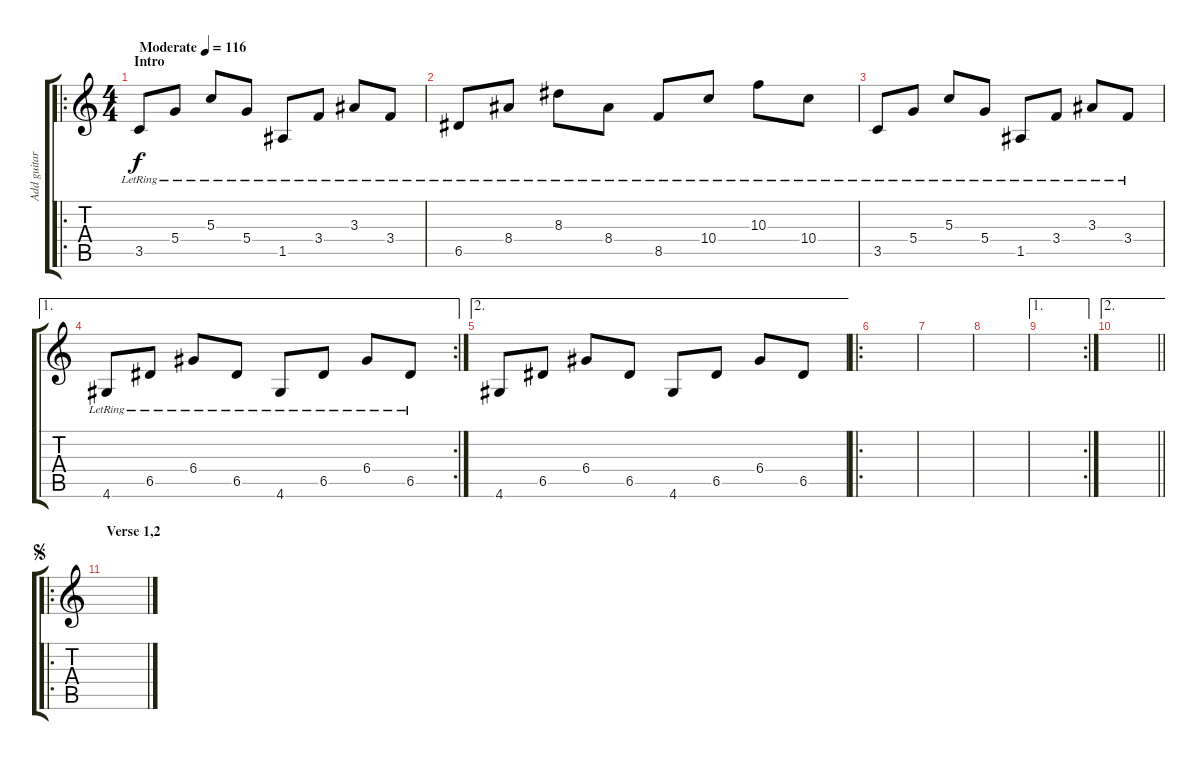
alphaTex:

\track ("Add guitar" "Add guitar") {instrument overdrivenguitar}
\staff {score tabs}
\tuning (E4 B3 G3 D3 A2 E2) {hide}
\ro
\ts (4 4)
\section ("" "Intro")
\tempo (116 "Moderate")
\clef g2
\ks c
3.5{lr}.8{dy f instrument overdrivenguitar} 5.4{lr}.8 5.3{lr}.8 5.4{lr}.8 1.5{lr}.8 3.4{lr}.8 3.3{lr}.8 3.4{lr}.8 |
6.5{lr}.8 8.4{lr}.8 8.3{lr}.8 8.4{lr}.8 8.5{lr}.8 10.4{lr}.8 10.3{lr}.8 10.4{lr}.8 |
3.5{lr}.8 5.4{lr}.8 5.3{lr}.8 5.4{lr}.8 1.5{lr}.8 3.4{lr}.8 3.3{lr}.8 3.4{lr}.8 |
\ae 1
\rc 2
4.6{lr}.8 6.5{lr}.8 6.4{lr}.8 6.5{lr}.8 4.6{lr}.8 6.5{lr}.8 6.4{lr}.8 6.5{lr}.8 |
\ae 2
4.6.8 6.5.8 6.4.8 6.5.8 4.6.8 6.5.8 6.4.8 6.5.8 |
\ro
|
|
|
\ae 1
\rc 2
|
\ae 2
\barLineRight lightlight
|
\ro
\section ("" "Verse 1,2")
\jump segno
